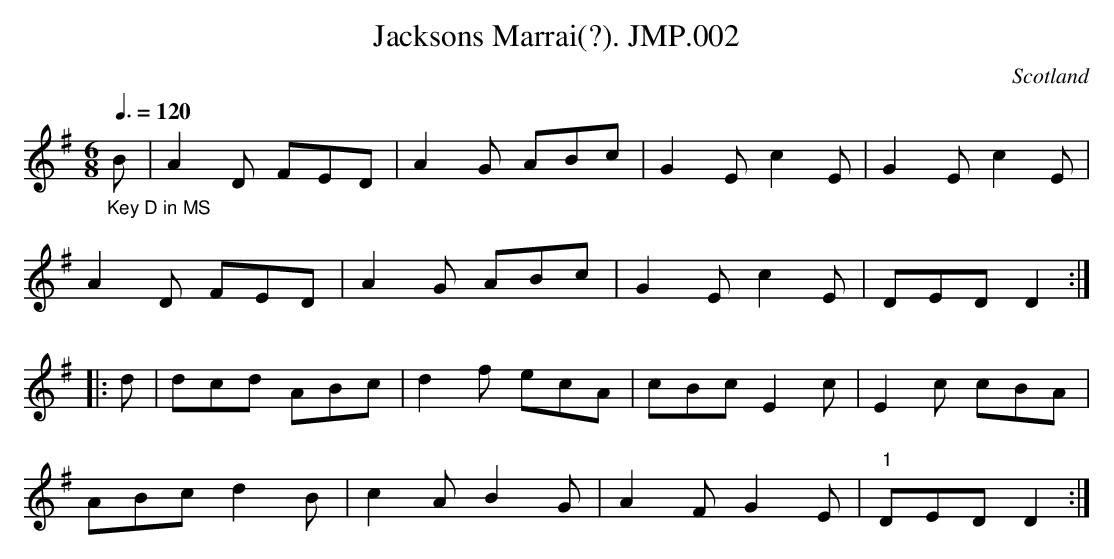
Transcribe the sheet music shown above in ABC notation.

X:1
T:Jacksons Marrai(?). JMP.002
M:6/8
L:1/8
Q:3/8=120
O:Scotland
notC:"5"
K:G major
"_Key D in MS"B | A2D FED | A2G ABc | G2E c2E |  G2E c2E |!
A2D FED | A2G ABc |  G2E c2E |  DED D2 :|!
|:d | dcd ABc | d2f ecA | cBc E2 c | E2 c cBA |!
ABc d2 B | c2A B2G | A2F G2E |"1" DED D2 :|
